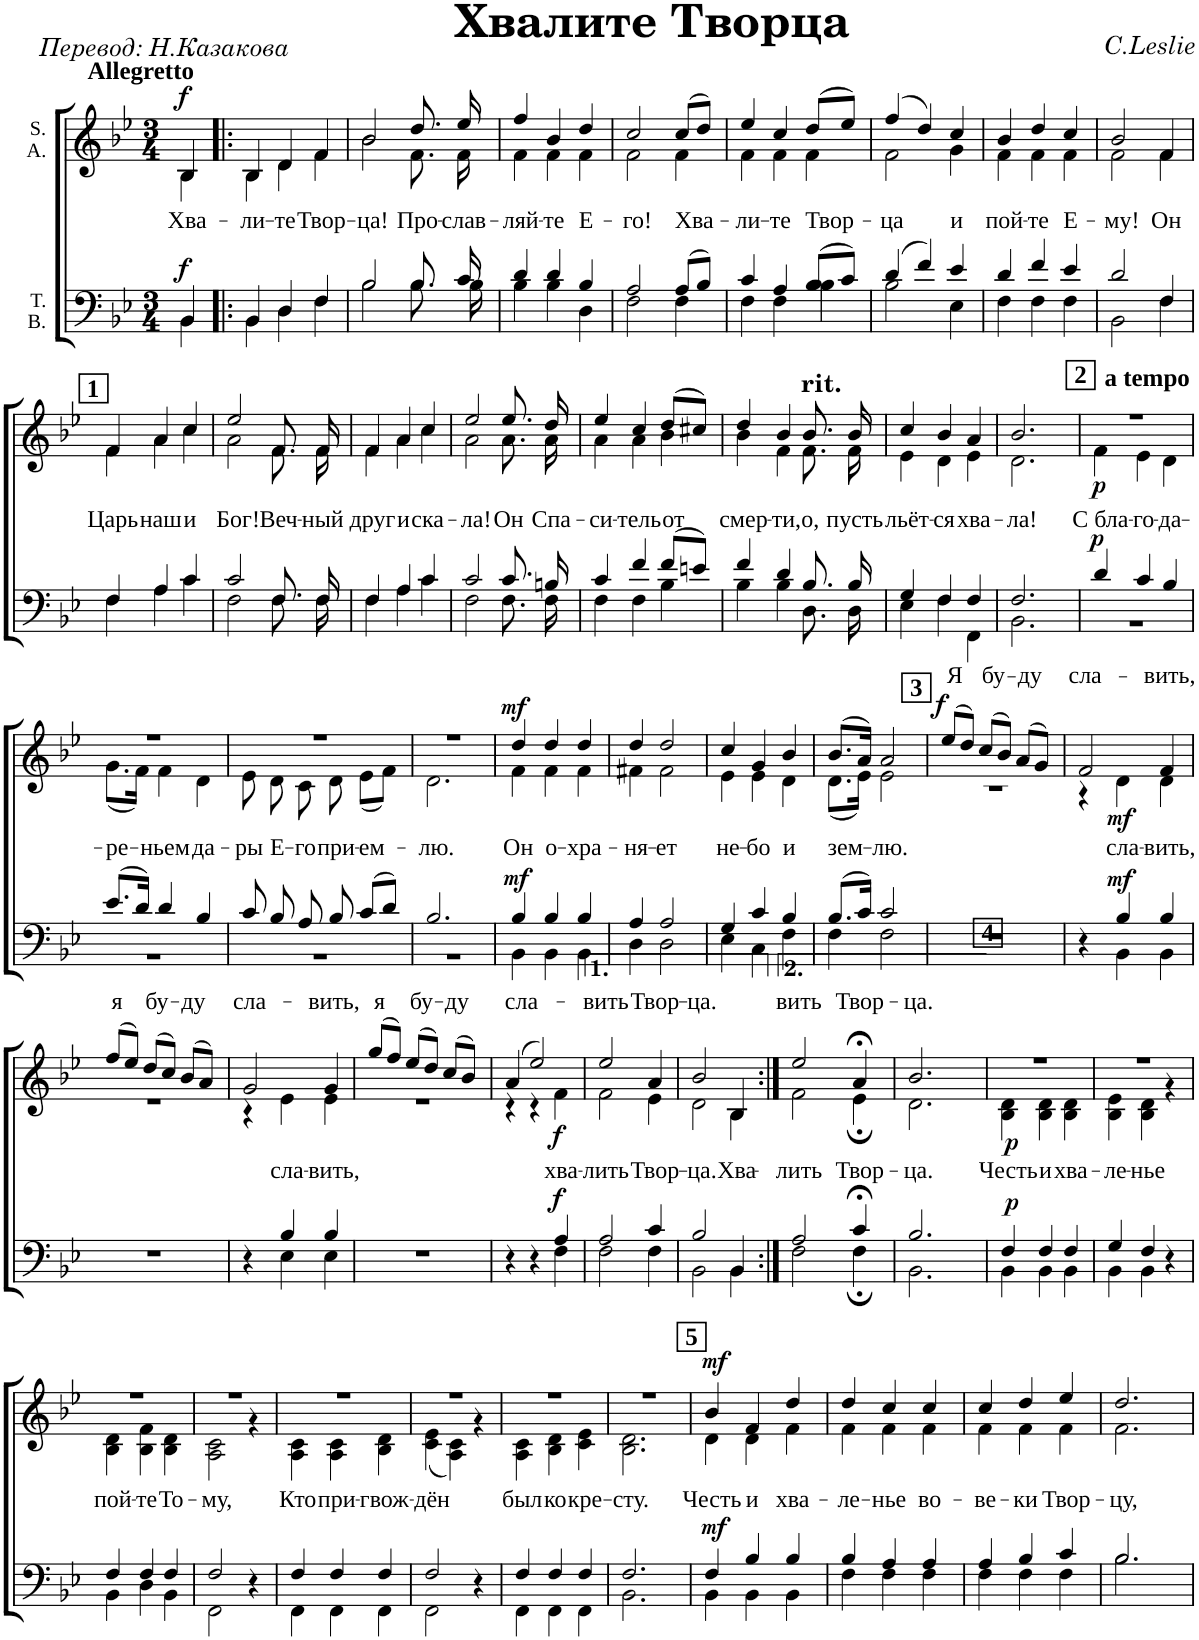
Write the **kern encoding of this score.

**kern	**dynam	**kern	**text	**dynam
*part2	*part2	*part1	*part1	*part1
*staff2	*staff2	*staff1	*staff1	*staff1
*I"T. B.	*	*I"S. A.	*	*
*clefF4	*	*clefG2	*	*
*k[b-e-]	*	*k[b-e-]	*	*
*B-:	*	*B-:	*	*
*M3/4	*	*M3/4	*	*
=	=	=	=	=
*^	*	*	*	*
!	!	!	!LO:TX:a:B:t=Allegretto	!	!
!	!	!LO:DY:a	!	!LO:LY:b	!LO:DY:a
*	*	*	*^	*	*
4BB-/	4BB-\	f	4B-/	4B-\	Хва-	f
=1!|:	=1!|:	=1!|:	=1!|:	=1!|:	=1!|:	=1!|:
!	!	!	!	!	!LO:LY:b	!
4BB-/	4BB-\	.	4B-/	4B-\	-ли-	.
!	!	!	!	!	!LO:LY:b	!
4D/	4D\	.	4d/	4d\	-те	.
!	!	!	!	!	!LO:LY:b	!
4F/	4F\	.	4f/	4f\	Твор-	.
=2	=2	=2	=2	=2	=2	=2
*	*^	*	*	*	*	*
!	!	!	!	!	!	!LO:LY:b	!
*	*	*	*	*	*^	*	*
2B-\	2ryy	2B-/	.	2b-\	2ryy	2b-/	-ца!	.
!	!	!	!	!	!	!	!LO:LY:b	!
8.B-/	8.B-\	4ryy	.	8.dd/	8.f\	4ryy	Про-	.
!	!	!	!	!	!	!	!LO:LY:b	!
16c/	16B-\	.	.	16ee-/	16f\	.	-слав-	.
*	*v	*v	*	*	*	*	*	*
*	*	*	*	*v	*v	*	*
=3	=3	=3	=3	=3	=3	=3
!	!	!	!	!	!LO:LY:b	!
4d/	4B-\	.	4ff/	4f\	-ляй-	.
!	!	!	!	!	!LO:LY:b	!
4d/	4B-\	.	4b-/	4f\	-те	.
!	!	!	!	!	!LO:LY:b	!
4B-/	4D\	.	4dd/	4f\	Е-	.
=4	=4	=4	=4	=4	=4	=4
!	!	!	!	!	!LO:LY:b	!
2A/	2F\	.	2cc/	2f\	-го!	.
!	!	!	!	!	!LO:LY:b	!
(>8A/L	4F\	.	(>8cc/L	4f\	Хва-	.
8B-/J)	.	.	8dd/J)	.	.	.
=5	=5	=5	=5	=5	=5	=5
*	*^	*	*	*	*	*
!	!	!	!	!	!	!LO:LY:b	!
4c/	4F\	2ryy	.	4ee-/	4f\	-ли-	.
!	!	!	!	!	!	!LO:LY:b	!
4A/	4F\	.	.	4cc/	4f\	-те	.
!	!	!	!	!	!	!LO:LY:b	!
4B-\	4B-\	(>8B-/L	.	(>8dd/L	4f\	Твор-	.
.	.	8c/J)	.	8ee-/J)	.	.	.
=6	=6	=6	=6	=6	=6	=6	=6
!	!	!	!	!	!	!LO:LY:b	!
*	*v	*v	*	*	*	*	*
(>4d/	2B-\	.	(>4ff/	2f\	-ца	.
4f/)	.	.	4dd/)	.	.	.
!	!	!	!	!	!LO:LY:b	!
4e-/	4E-\	.	4cc/	4g\	и	.
=7	=7	=7	=7	=7	=7	=7
!	!	!	!	!	!LO:LY:b	!
4d/	4F\	.	4b-/	4f\	пой-	.
!	!	!	!	!	!LO:LY:b	!
4f/	4F\	.	4dd/	4f\	-те	.
!	!	!	!	!	!LO:LY:b	!
4e-/	4F\	.	4cc/	4f\	Е-	.
=8	=8	=8	=8	=8	=8	=8
!	!	!	!	!	!LO:LY:b	!
2d/	2BB-\	.	2b-/	2f\	-му!	.
!	!	!	!	!	!LO:LY:b	!
4F/	4F\	.	4f/	4f\	Он	.
!!LO:LB:g=z	!!
!!LO:REH:place=s1:a:B:cj:fs=12:t=1	!!
=9	=9	=9	=9	=9	=9	=9
!	!	!	!	!	!LO:LY:b	!
4F/	4F\	.	4f/	4f\	Царь	.
!	!	!	!	!	!LO:LY:b	!
4A/	4A\	.	4a/	4a\	наш	.
!	!	!	!	!	!LO:LY:b	!
4c/	4c\	.	4cc/	4cc\	и	.
=10	=10	=10	=10	=10	=10	=10
!	!	!	!	!	!LO:LY:b	!
2c/	2F\	.	2ee-/	2a\	Бог!	.
!	!	!	!	!	!LO:LY:b	!
8.F/	8.F\	.	8.f/	8.f\	Веч-	.
!	!	!	!	!	!LO:LY:b	!
16F/	16F\	.	16f/	16f\	-ный	.
=11	=11	=11	=11	=11	=11	=11
!	!	!	!	!	!LO:LY:b	!
4F/	4F\	.	4f/	4f\	друг	.
!	!	!	!	!	!LO:LY:b	!
4A/	4A\	.	4a/	4a\	и	.
!	!	!	!	!	!LO:LY:b	!
4c/	4c\	.	4cc/	4cc\	ска-	.
=12	=12	=12	=12	=12	=12	=12
!	!	!	!	!	!LO:LY:b	!
2c/	2F\	.	2ee-/	2a\	-ла!	.
!	!	!	!	!	!LO:LY:b	!
8.c/	8.F\	.	8.ee-/	8.a\	Он	.
!	!	!	!	!	!LO:LY:b	!
16Bn/	16F\	.	16dd/	16a\	Спа-	.
=13	=13	=13	=13	=13	=13	=13
!	!	!	!	!	!LO:LY:b	!
4c/	4F\	.	4ee-/	4a\	-си-	.
!	!	!	!	!	!LO:LY:b	!
4f/	4F\	.	4cc/	4a\	-тель	.
!	!	!	!	!	!LO:LY:b	!
(>8f/L	4B-\	.	(>8dd/L	4b-\	от	.
8en/J)	.	.	8cc#X/J)	.	.	.
=14	=14	=14	=14	=14	=14	=14
!	!	!	!	!	!LO:LY:b	!
4f/	4B-\	.	4dd/	4b-\	смер-	.
!	!	!	!	!	!LO:LY:b	!
4d/	4B-\	.	4b-/	4f\	-ти,	.
!	!	!	!LO:TX:a:t=rit.	!	!	!
!	!	!	!	!	!LO:LY:b	!
8.B-/	8.D\	.	8.b-/	8.f\	о,	.
!	!	!	!	!	!LO:LY:b	!
16B-/	16D\	.	16b-/	16f\	пусть	.
=15	=15	=15	=15	=15	=15	=15
!	!	!	!	!	!LO:LY:b	!
4G/	4E-\	.	4cc/	4e-\	льёт-	.
!	!	!	!	!	!LO:LY:b	!
4F/	4F\	.	4b-/	4d\	-ся	.
!	!	!	!	!	!LO:LY:b	!
4F/	4FF\	.	4a/	4e-\	хва-	.
=16	=16	=16	=16	=16	=16	=16
!	!	!	!	!	!LO:LY:b	!
2.F/	2.BB-\	.	2.b-/	2.d\	-ла!	.
=17	=17	=17	=17	=17	=17	=17
!!LO:REH:place=s1:a:B:cj:fs=12:t=2	!!
!	!	!	!LO:TX:a:B:t=a tempo	!	!	!
!	!	!LO:DY:a	!	!	!LO:LY:b	!LO:DY:b
4d/	2.r	p	2.r	4f\	С бла-	p
!	!	!	!	!	!LO:LY:b	!
4c/	.	.	.	4e-\	-го-	.
!	!	!	!	!	!LO:LY:b	!
4B-/	.	.	.	4d\	-да-	.
!!LO:LB:g=z	!!
=18	=18	=18	=18	=18	=18	=18
!	!	!	!	!	!LO:LY:b	!
(>8.e-/L	2.r	.	2.r	(<8.g\L	-ре-	.
16d/Jk)	.	.	.	16f\Jk)	.	.
!	!	!	!	!	!LO:LY:b	!
4d/	.	.	.	4f\	-ньем	.
!	!	!	!	!	!LO:LY:b	!
4B-/	.	.	.	4d\	да-	.
=19	=19	=19	=19	=19	=19	=19
!	!	!	!	!	!LO:LY:b	!
8c/	2.r	.	2.r	8e-\	-ры	.
!	!	!	!	!	!LO:LY:b	!
8B-/	.	.	.	8d\	Е-	.
!	!	!	!	!	!LO:LY:b	!
8A/	.	.	.	8c\	-го	.
!	!	!	!	!	!LO:LY:b	!
8B-/	.	.	.	8d\	при-	.
!	!	!	!	!	!LO:LY:b	!
(8c/L	.	.	.	(8e-\L	-ем-	.
8d/J)	.	.	.	8f\J)	.	.
=20	=20	=20	=20	=20	=20	=20
!	!	!	!	!	!LO:LY:b	!
2.B-/	2.r	.	2.r	2.d\	-лю.	.
=21	=21	=21	=21	=21	=21	=21
!	!	!LO:DY:a	!	!	!LO:LY:b	!LO:DY:a
4B-/	4BB-\	mf	4dd/	4f\	Он	mf
!	!	!	!	!	!LO:LY:b	!
4B-/	4BB-\	.	4dd/	4f\	о-	.
!	!	!	!	!	!LO:LY:b	!
4B-/	4BB-\	.	4dd/	4f\	-хра-	.
=22	=22	=22	=22	=22	=22	=22
!	!	!	!	!	!LO:LY:b	!
4A/	4D\	.	4dd/	4f#X\	-ня-	.
!	!	!	!	!	!LO:LY:b	!
2A/	2D\	.	2dd/	2f#\	-ет	.
=23	=23	=23	=23	=23	=23	=23
!	!	!	!	!	!LO:LY:b	!
4G/	4E-\	.	4cc/	4e-\	не-	.
!	!	!	!	!	!LO:LY:b	!
4c/	4C\	.	4g/	4e-\	-бо	.
!	!	!	!	!	!LO:LY:b	!
4B-/	4F\	.	4b-/	4d\	и	.
=24	=24	=24	=24	=24	=24	=24
!	!	!	!	!	!LO:LY:b	!
(>8.B-/L	4F\	.	(>8.b-/L	(8.d\L	зем-	.
16c/JL)	.	.	16a/Jk)	16e-\Jk)	.	.
!	!	!	!	!	!LO:LY:b	!
2c/	2F\	.	2a/	2e-\	-лю.	.
!!LO:REH:place=s1:a:B:cj:fs=12:t=3	!!
=25	=25	=25	=25	=25	=25	=25
!	!	!	!	!	!LO:LY:a	!LO:DY:a
*v	*v	*	*	*	*	*
2.r	.	(>8ee-/L	2.r	Я	f
.	.	8dd/J)	.	.	.
!	!	!	!	!LO:LY:a	!
.	.	(>8cc/L	.	бу-	.
.	.	8b-/J)	.	.	.
!	!	!	!	!LO:LY:a	!
.	.	(>8a/L	.	-ду	.
.	.	8g/J)	.	.	.
=26	=26	=26	=26	=26	=26
*^	*	*	*	*	*
!	!	!	!	!	!LO:LY:a	!
4r	4ryy	.	2f/	4r	сла-	.
!	!	!LO:DY:a	!	!	!LO:LY:b	!LO:DY:b
4B-/	4BB-\	mf	.	4d\	сла-	mf
!	!	!	!	!	!LO:LY:a	!
!	!	!	!	!	!LO:LY:b	!
4B-/	4BB-\	.	4f/	4d\	-вить,	.
!!LO:LB:g=z	!!
=27	=27	=27	=27	=27	=27	=27
!	!	!	!	!	!LO:LY:a	!
*v	*v	*	*	*	*	*
2.r	.	(>8ff/L	2.r	я	.
.	.	8ee-/J)	.	.	.
!	!	!	!	!LO:LY:a	!
.	.	(>8dd/L	.	бу-	.
.	.	8cc/J)	.	.	.
!	!	!	!	!LO:LY:a	!
.	.	(>8b-/L	.	-ду	.
.	.	8a/J)	.	.	.
=28	=28	=28	=28	=28	=28
*^	*	*	*	*	*
!	!	!	!	!	!LO:LY:a	!
4r	4ryy	.	2g/	4r	сла-	.
!	!	!	!	!	!LO:LY:b	!
4B-/	4E-\	.	.	4e-\	сла-	.
!	!	!	!	!	!LO:LY:a	!
!	!	!	!	!	!LO:LY:b	!
4B-/	4E-\	.	4g/	4e-\	-вить,	.
=29	=29	=29	=29	=29	=29	=29
!	!	!	!	!	!LO:LY:a	!
*v	*v	*	*	*	*	*
2.r	.	(>8gg/L	2.r	я	.
.	.	8ff/J)	.	.	.
!	!	!	!	!LO:LY:a	!
.	.	(>8ee-/L	.	бу-	.
.	.	8dd/J)	.	.	.
!	!	!	!	!LO:LY:a	!
.	.	(>8cc/L	.	-ду	.
.	.	8b-/J)	.	.	.
=30	=30	=30	=30	=30	=30
*^	*	*	*	*	*
!	!	!	!	!	!LO:LY:a	!
4r	2ryy	.	(>4a/	4r	сла-	.
4r	.	.	2ee-/)	4r	.	.
!	!	!LO:DY:a	!	!	!LO:LY:b	!LO:DY:b
4A/	4F\	f	.	4f\	хва-	f
=31	=31	=31	=31	=31	=31	=31
!	!	!	!	!	!LO:LY:a	!
!	!	!	!	!	!LO:LY:b	!
2A/	2F\	.	2ee-/	2f\	-лить	.
!	!	!	!	!	!LO:LY:a	!
!	!	!	!	!	!LO:LY:b	!
4c/	4F\	.	4a/	4e-\	Твор-	.
=32	=32	=32	=32	=32	=32	=32
!	!	!	!	!	!LO:LY:a	!
!	!	!	!	!	!LO:LY:b	!
2B-/	2BB-\	.	2b-/	2d\	-ца.	.
!	!	!	!	!	!LO:LY:b	!
4BB-/	4BB-\	.	4B-/	4B-\	Хва-	.
=33:|!	=33:|!	=33:|!	=33:|!	=33:|!	=33:|!	=33:|!
!	!	!	!	!	!LO:LY:a	!
!	!	!	!	!	!LO:LY:b	!
2A/	2F\	.	2ee-/	2f\	-лить	.
!	!	!	!	!	!LO:LY:a	!
!	!	!	!	!	!LO:LY:b	!
4c;</	4F;\	.	4a;</	4e-;\	Твор-	.
=34	=34	=34	=34	=34	=34	=34
!	!	!	!	!	!LO:LY:a	!
!	!	!	!	!	!LO:LY:b	!
2.B-/	2.BB-\	.	2.b-/	2.d\	-ца.	.
!!LO:REH:place=s1:a:B:cj:fs=12:t=4	!!
=35	=35	=35	=35	=35	=35	=35
!	!	!LO:DY:a	!	!	!LO:LY:b	!LO:DY:b
4F/	4BB-\	p	2.r	4B-\ 4d\	Честь	p
!	!	!	!	!	!LO:LY:b	!
4F/	4BB-\	.	.	4B-\ 4d\	и	.
!	!	!	!	!	!LO:LY:b	!
4F/	4BB-\	.	.	4B-\ 4d\	хва-	.
=36	=36	=36	=36	=36	=36	=36
!	!	!	!	!	!LO:LY:b	!
4G/	4BB-\	.	2.r	4B-\ 4e-\	-ле-	.
!	!	!	!	!	!LO:LY:b	!
4F/	4BB-\	.	.	4B-\ 4d\	-нье	.
4r	4ryy	.	.	4r	.	.
!!LO:LB:g=z	!!
=37	=37	=37	=37	=37	=37	=37
!	!	!	!	!	!LO:LY:b	!
4F/	4BB-\	.	2.r	4B-\ 4d\	пой-	.
!	!	!	!	!	!LO:LY:b	!
4F/	4D\	.	.	4B-\ 4f\	-те	.
!	!	!	!	!	!LO:LY:b	!
4F/	4BB-\	.	.	4B-\ 4d\	То-	.
=38	=38	=38	=38	=38	=38	=38
!	!	!	!	!	!LO:LY:b	!
2F/	2FF\	.	2.r	2A\ 2c\	-му,	.
4r	4ryy	.	.	4r	.	.
=39	=39	=39	=39	=39	=39	=39
!	!	!	!	!	!LO:LY:b	!
4F/	4FF\	.	2.r	4A\ 4c\	Кто	.
!	!	!	!	!	!LO:LY:b	!
4F/	4FF\	.	.	4A\ 4c\	при-	.
!	!	!	!	!	!LO:LY:b	!
4F/	4FF\	.	.	4B-\ 4d\	-гвож-	.
=40	=40	=40	=40	=40	=40	=40
!	!	!	!	!	!LO:LY:b	!
2F/	2FF\	.	2.r	(4c\ 4e-\	-дён	.
.	.	.	.	4A\ 4c\)	.	.
4r	4ryy	.	.	4r	.	.
=41	=41	=41	=41	=41	=41	=41
!	!	!	!	!	!LO:LY:b	!
4F/	4FF\	.	2.r	4A\ 4c\	был	.
!	!	!	!	!	!LO:LY:b	!
4F/	4FF\	.	.	4B-\ 4d\	ко	.
!	!	!	!	!	!LO:LY:b	!
4F/	4FF\	.	.	4c\ 4e-\	кре-	.
=42	=42	=42	=42	=42	=42	=42
!	!	!	!	!	!LO:LY:b	!
2.F/	2.BB-\	.	2.r	2.B-\ 2.d\	-сту.	.
!!LO:REH:place=s1:a:B:cj:fs=12:t=5	!!
=43	=43	=43	=43	=43	=43	=43
!	!	!LO:DY:a	!	!	!LO:LY:b	!LO:DY:a
4F/	4BB-\	mf	4b-/	4d\	Честь	mf
!	!	!	!	!	!LO:LY:b	!
4B-/	4BB-\	.	4f/	4d\	и	.
!	!	!	!	!	!LO:LY:b	!
4B-/	4BB-\	.	4dd/	4f\	хва-	.
=44	=44	=44	=44	=44	=44	=44
!	!	!	!	!	!LO:LY:b	!
4B-/	4F\	.	4dd/	4f\	-ле-	.
!	!	!	!	!	!LO:LY:b	!
4A/	4F\	.	4cc/	4f\	-нье	.
!	!	!	!	!	!LO:LY:b	!
4A/	4F\	.	4cc/	4f\	во-	.
=45	=45	=45	=45	=45	=45	=45
!	!	!	!	!	!LO:LY:b	!
4A/	4F\	.	4cc/	4f\	-ве-	.
!	!	!	!	!	!LO:LY:b	!
4B-/	4F\	.	4dd/	4f\	-ки	.
!	!	!	!	!	!LO:LY:b	!
4c/	4F\	.	4ee-/	4f\	Твор-	.
=46	=46	=46	=46	=46	=46	=46
!	!	!	!	!	!LO:LY:b	!
2.B-/	2.B-\	.	2.dd/	2.f\	-цу,	.
*v	*v	*	*	*	*	*
*	*	*v	*v	*	*
=	=	=	=	=
*-	*-	*-	*-	*-
